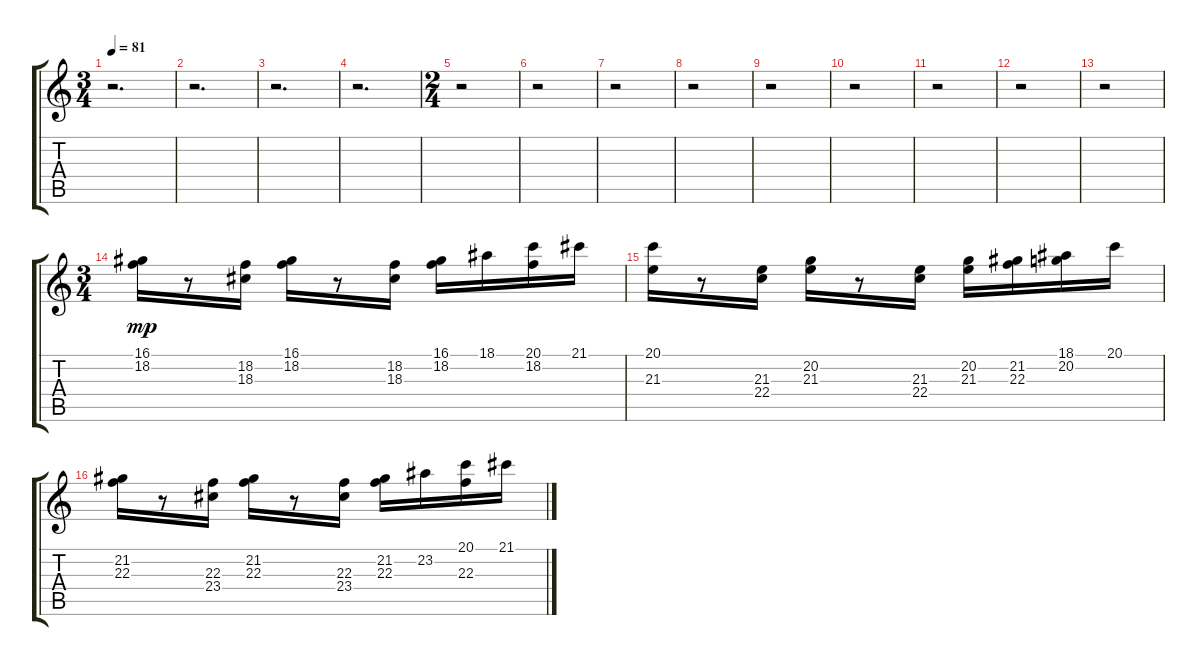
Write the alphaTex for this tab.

\track "" {instrument musicbox}
\staff {score tabs}
\tuning (E4 B3 G3 D3 A2 E2) {hide}
\ts (3 4)
\tempo 81
\clef g2
\ks c
r.2{d dy mp} |
r.2{d} |
r.2{d} |
r.2{d} |
\ts (2 4)
r.2 |
r.2 |
r.2 |
r.2 |
r.2 |
r.2 |
r.2 |
r.2 |
r.2 |
\ts (3 4)
(16.1 18.2).16 r.8 (18.2 18.3).16 (16.1 18.2).16 r.8 (18.2 18.3).16 (16.1 18.2).16 18.1.16 (20.1 18.2).16 21.1.16 |
(20.1 21.3).16 r.8 (21.3 22.4).16 (20.2 21.3).16 r.8 (21.3 22.4).16 (20.2 21.3).16 (21.2 22.3).16 (18.1 20.2).16 20.1.16 |
(21.2 22.3).16 r.8 (22.3 23.4).16 (21.2 22.3).16 r.8 (22.3 23.4).16 (21.2 22.3).16 23.2.16 (20.1 22.3).16 21.1.16
